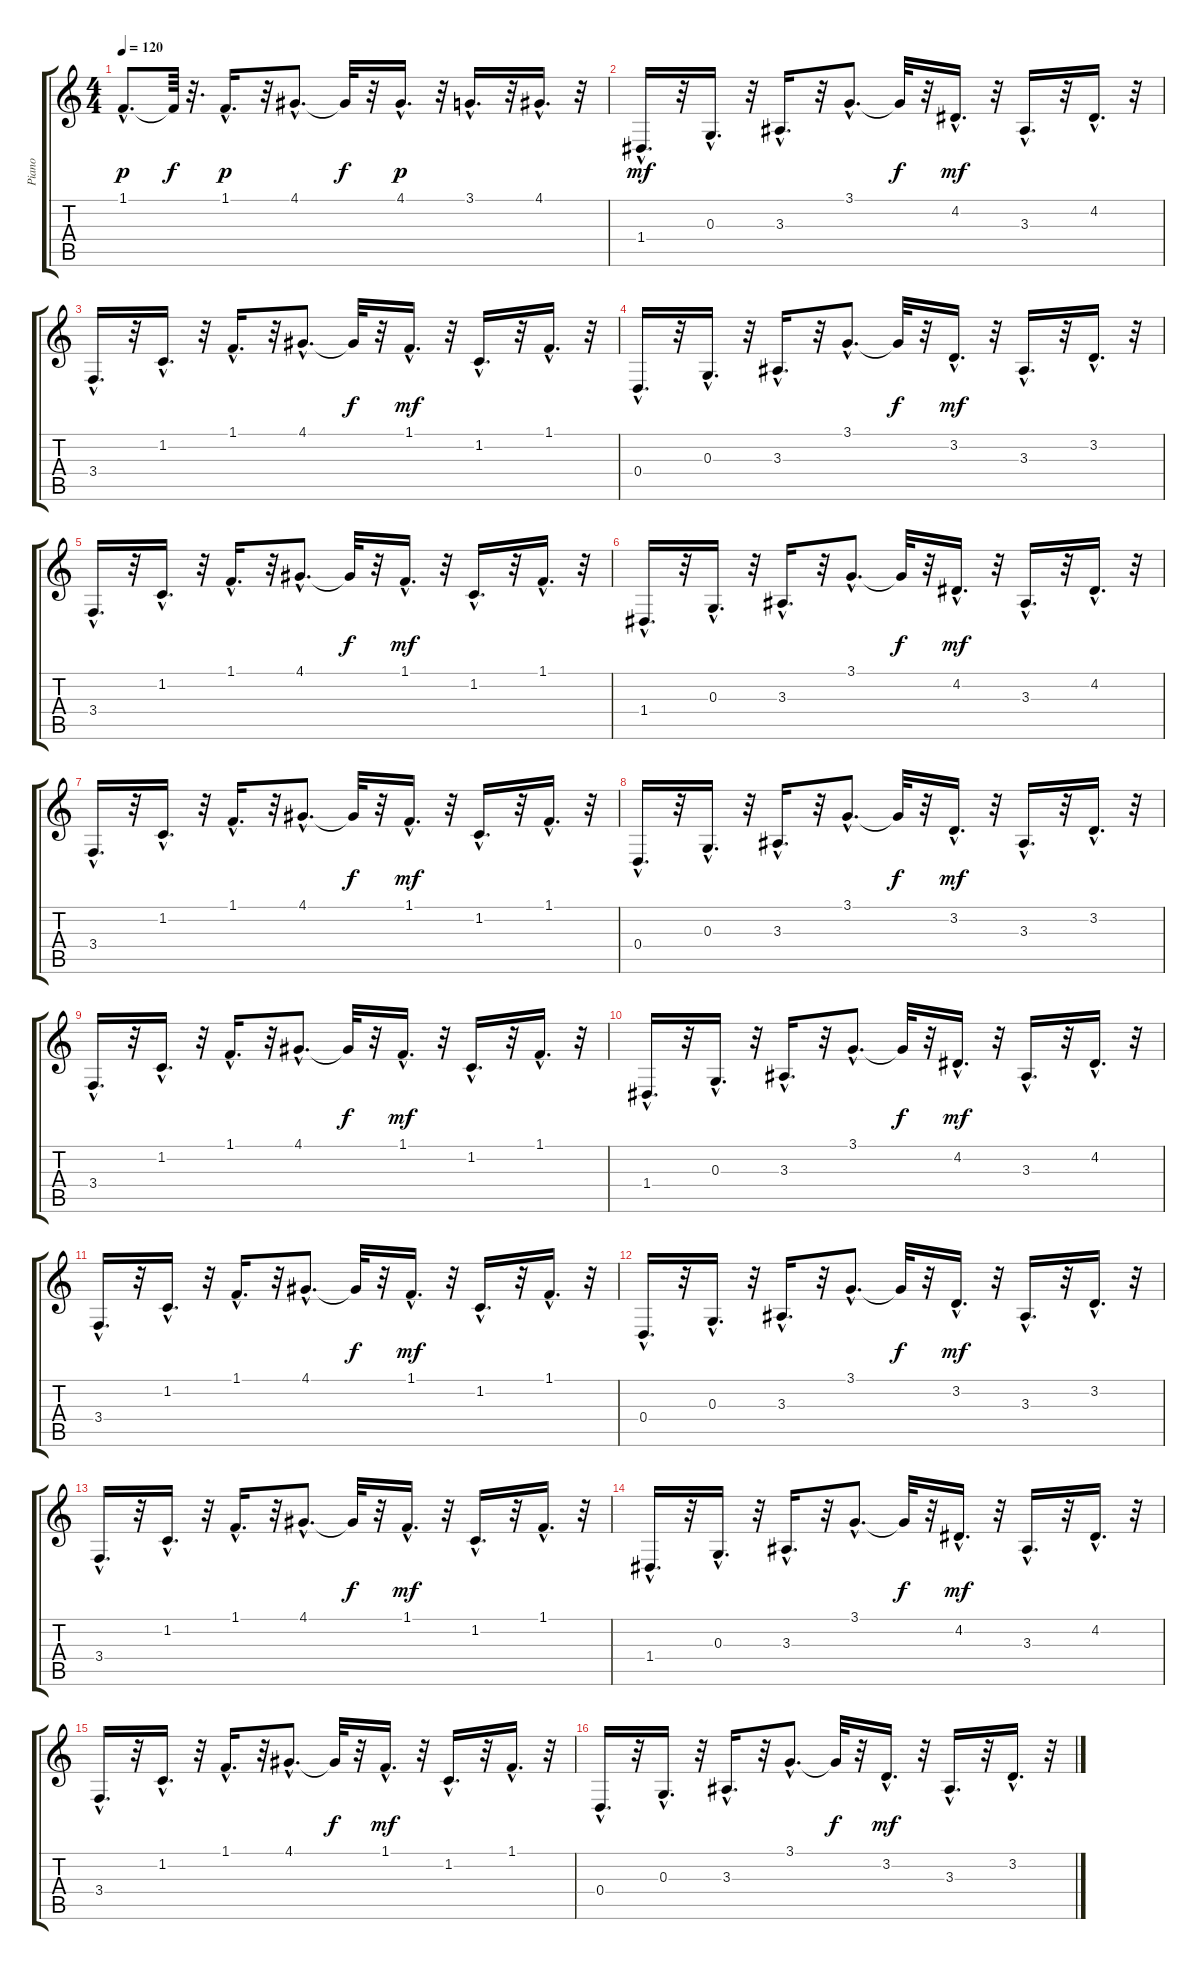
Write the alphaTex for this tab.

\track ("Piano" "Piano") {instrument electricpiano1}
\staff {score tabs}
\tuning (E4 B3 G3 D3 A2 E2) {hide}
\ts (4 4)
\tempo 120
\clef g2
\ks c
1.1{hac}.8{d dy p} 1.1{t}.64{dy f} r.32{d} 1.1{hac}.16{d dy p} r.32 4.1{hac}.8{d} 4.1{t}.32{dy f} r.32 4.1{hac}.16{d dy p} r.32 3.1{hac}.16{d} r.32 4.1{hac}.16{d} r.32 |
1.4{hac}.16{d dy mf} r.32 0.3{hac}.16{d} r.32 3.3{hac}.16{d} r.32 3.1{hac}.8{d} 3.1{t}.32{dy f} r.32 4.2{hac}.16{d dy mf} r.32 3.3{hac}.16{d} r.32 4.2{hac}.16{d} r.32 |
3.4{hac}.16{d} r.32 1.2{hac}.16{d} r.32 1.1{hac}.16{d} r.32 4.1{hac}.8{d} 4.1{t}.32{dy f} r.32 1.1{hac}.16{d dy mf} r.32 1.2{hac}.16{d} r.32 1.1{hac}.16{d} r.32 |
0.4{hac}.16{d} r.32 0.3{hac}.16{d} r.32 3.3{hac}.16{d} r.32 3.1{hac}.8{d} 3.1{t}.32{dy f} r.32 3.2{hac}.16{d dy mf} r.32 3.3{hac}.16{d} r.32 3.2{hac}.16{d} r.32 |
3.4{hac}.16{d} r.32 1.2{hac}.16{d} r.32 1.1{hac}.16{d} r.32 4.1{hac}.8{d} 4.1{t}.32{dy f} r.32 1.1{hac}.16{d dy mf} r.32 1.2{hac}.16{d} r.32 1.1{hac}.16{d} r.32 |
1.4{hac}.16{d} r.32 0.3{hac}.16{d} r.32 3.3{hac}.16{d} r.32 3.1{hac}.8{d} 3.1{t}.32{dy f} r.32 4.2{hac}.16{d dy mf} r.32 3.3{hac}.16{d} r.32 4.2{hac}.16{d} r.32 |
3.4{hac}.16{d} r.32 1.2{hac}.16{d} r.32 1.1{hac}.16{d} r.32 4.1{hac}.8{d} 4.1{t}.32{dy f} r.32 1.1{hac}.16{d dy mf} r.32 1.2{hac}.16{d} r.32 1.1{hac}.16{d} r.32 |
0.4{hac}.16{d} r.32 0.3{hac}.16{d} r.32 3.3{hac}.16{d} r.32 3.1{hac}.8{d} 3.1{t}.32{dy f} r.32 3.2{hac}.16{d dy mf} r.32 3.3{hac}.16{d} r.32 3.2{hac}.16{d} r.32 |
3.4{hac}.16{d} r.32 1.2{hac}.16{d} r.32 1.1{hac}.16{d} r.32 4.1{hac}.8{d} 4.1{t}.32{dy f} r.32 1.1{hac}.16{d dy mf} r.32 1.2{hac}.16{d} r.32 1.1{hac}.16{d} r.32 |
1.4{hac}.16{d} r.32 0.3{hac}.16{d} r.32 3.3{hac}.16{d} r.32 3.1{hac}.8{d} 3.1{t}.32{dy f} r.32 4.2{hac}.16{d dy mf} r.32 3.3{hac}.16{d} r.32 4.2{hac}.16{d} r.32 |
3.4{hac}.16{d} r.32 1.2{hac}.16{d} r.32 1.1{hac}.16{d} r.32 4.1{hac}.8{d} 4.1{t}.32{dy f} r.32 1.1{hac}.16{d dy mf} r.32 1.2{hac}.16{d} r.32 1.1{hac}.16{d} r.32 |
0.4{hac}.16{d} r.32 0.3{hac}.16{d} r.32 3.3{hac}.16{d} r.32 3.1{hac}.8{d} 3.1{t}.32{dy f} r.32 3.2{hac}.16{d dy mf} r.32 3.3{hac}.16{d} r.32 3.2{hac}.16{d} r.32 |
3.4{hac}.16{d} r.32 1.2{hac}.16{d} r.32 1.1{hac}.16{d} r.32 4.1{hac}.8{d} 4.1{t}.32{dy f} r.32 1.1{hac}.16{d dy mf} r.32 1.2{hac}.16{d} r.32 1.1{hac}.16{d} r.32 |
1.4{hac}.16{d} r.32 0.3{hac}.16{d} r.32 3.3{hac}.16{d} r.32 3.1{hac}.8{d} 3.1{t}.32{dy f} r.32 4.2{hac}.16{d dy mf} r.32 3.3{hac}.16{d} r.32 4.2{hac}.16{d} r.32 |
3.4{hac}.16{d} r.32 1.2{hac}.16{d} r.32 1.1{hac}.16{d} r.32 4.1{hac}.8{d} 4.1{t}.32{dy f} r.32 1.1{hac}.16{d dy mf} r.32 1.2{hac}.16{d} r.32 1.1{hac}.16{d} r.32 |
0.4{hac}.16{d} r.32 0.3{hac}.16{d} r.32 3.3{hac}.16{d} r.32 3.1{hac}.8{d} 3.1{t}.32{dy f} r.32 3.2{hac}.16{d dy mf} r.32 3.3{hac}.16{d} r.32 3.2{hac}.16{d} r.32
